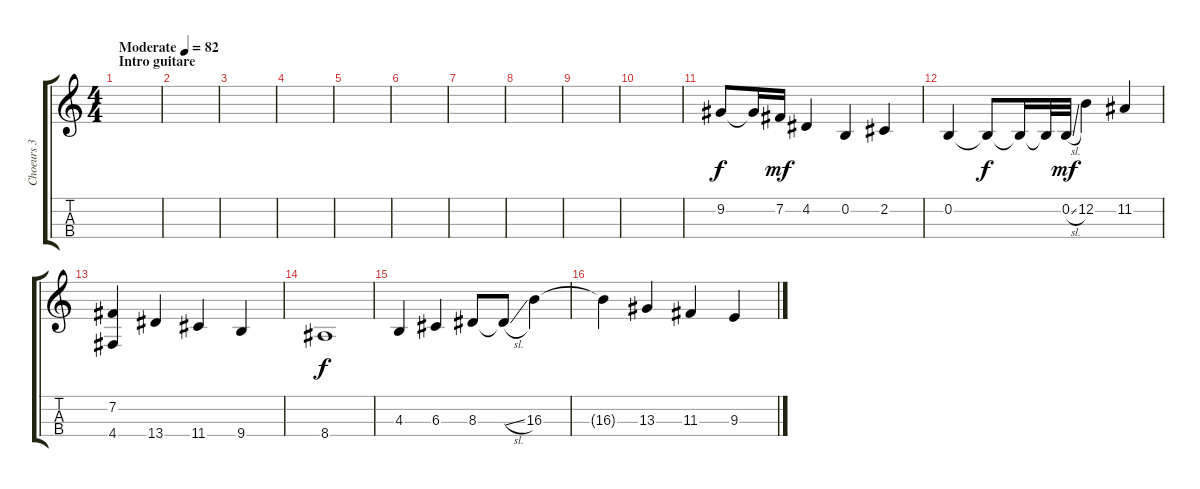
\track ("Choeurs 3" "Choeurs 3") {instrument lead3calliope}
\staff {score tabs}
\tuning (E4 B3 G3 D3) {hide}
\ts (4 4)
\section ("" "Intro guitare")
\tempo (82 "Moderate")
\clef g2
\ks c
|
|
|
|
|
|
|
|
|
|
9.2.8 9.2{t}.16{dy f} 7.2.16{dy mf} 4.2.4 0.2.4 2.2.4 |
0.2.4 0.2{t}.8{dy f} 0.2{t}.16 0.2{t}.32 0.2{sl}.32{dy mf} 12.2.4 11.2.4 |
(7.2 4.4).4 13.4.4 11.4.4 9.4.4 |
8.4.1{dy f} |
4.3.4 6.3.4 8.3.8 8.3{sl t}.8 16.3.4 |
16.3{t}.4 13.3.4 11.3.4 9.3.4
